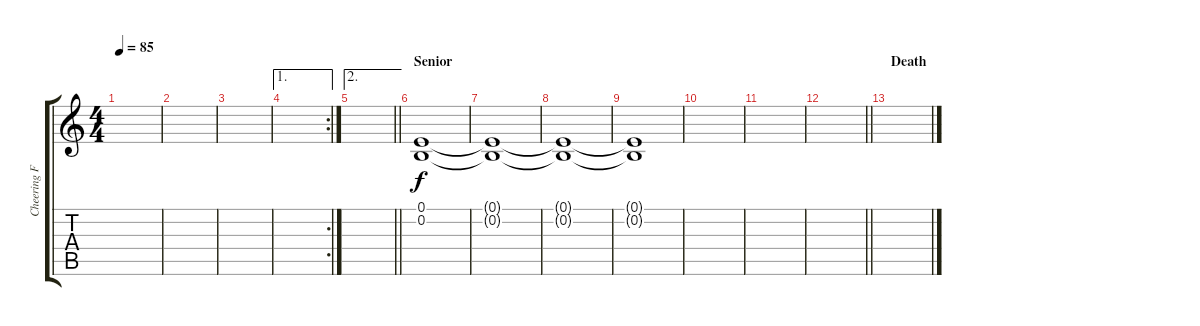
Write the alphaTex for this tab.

\track ("Cheering Fans" "Cheering F") {instrument applause}
\staff {score tabs}
\tuning (E4 B3 G3 D3 A2 E2) {hide}
\ts (4 4)
\tempo 85
\clef g2
\ks c
|
|
|
\ae 1
\rc 2
|
\ae 2
\barLineRight lightlight
|
\section ("" "Senior")
(0.1 0.2).1{volume 0} |
(0.1{t} 0.2{t}).1 |
(0.1{t} 0.2{t}).1 |
(0.1{t} 0.2{t}).1 |
|
|
\barLineRight lightlight
|
\section ("" "Death")
